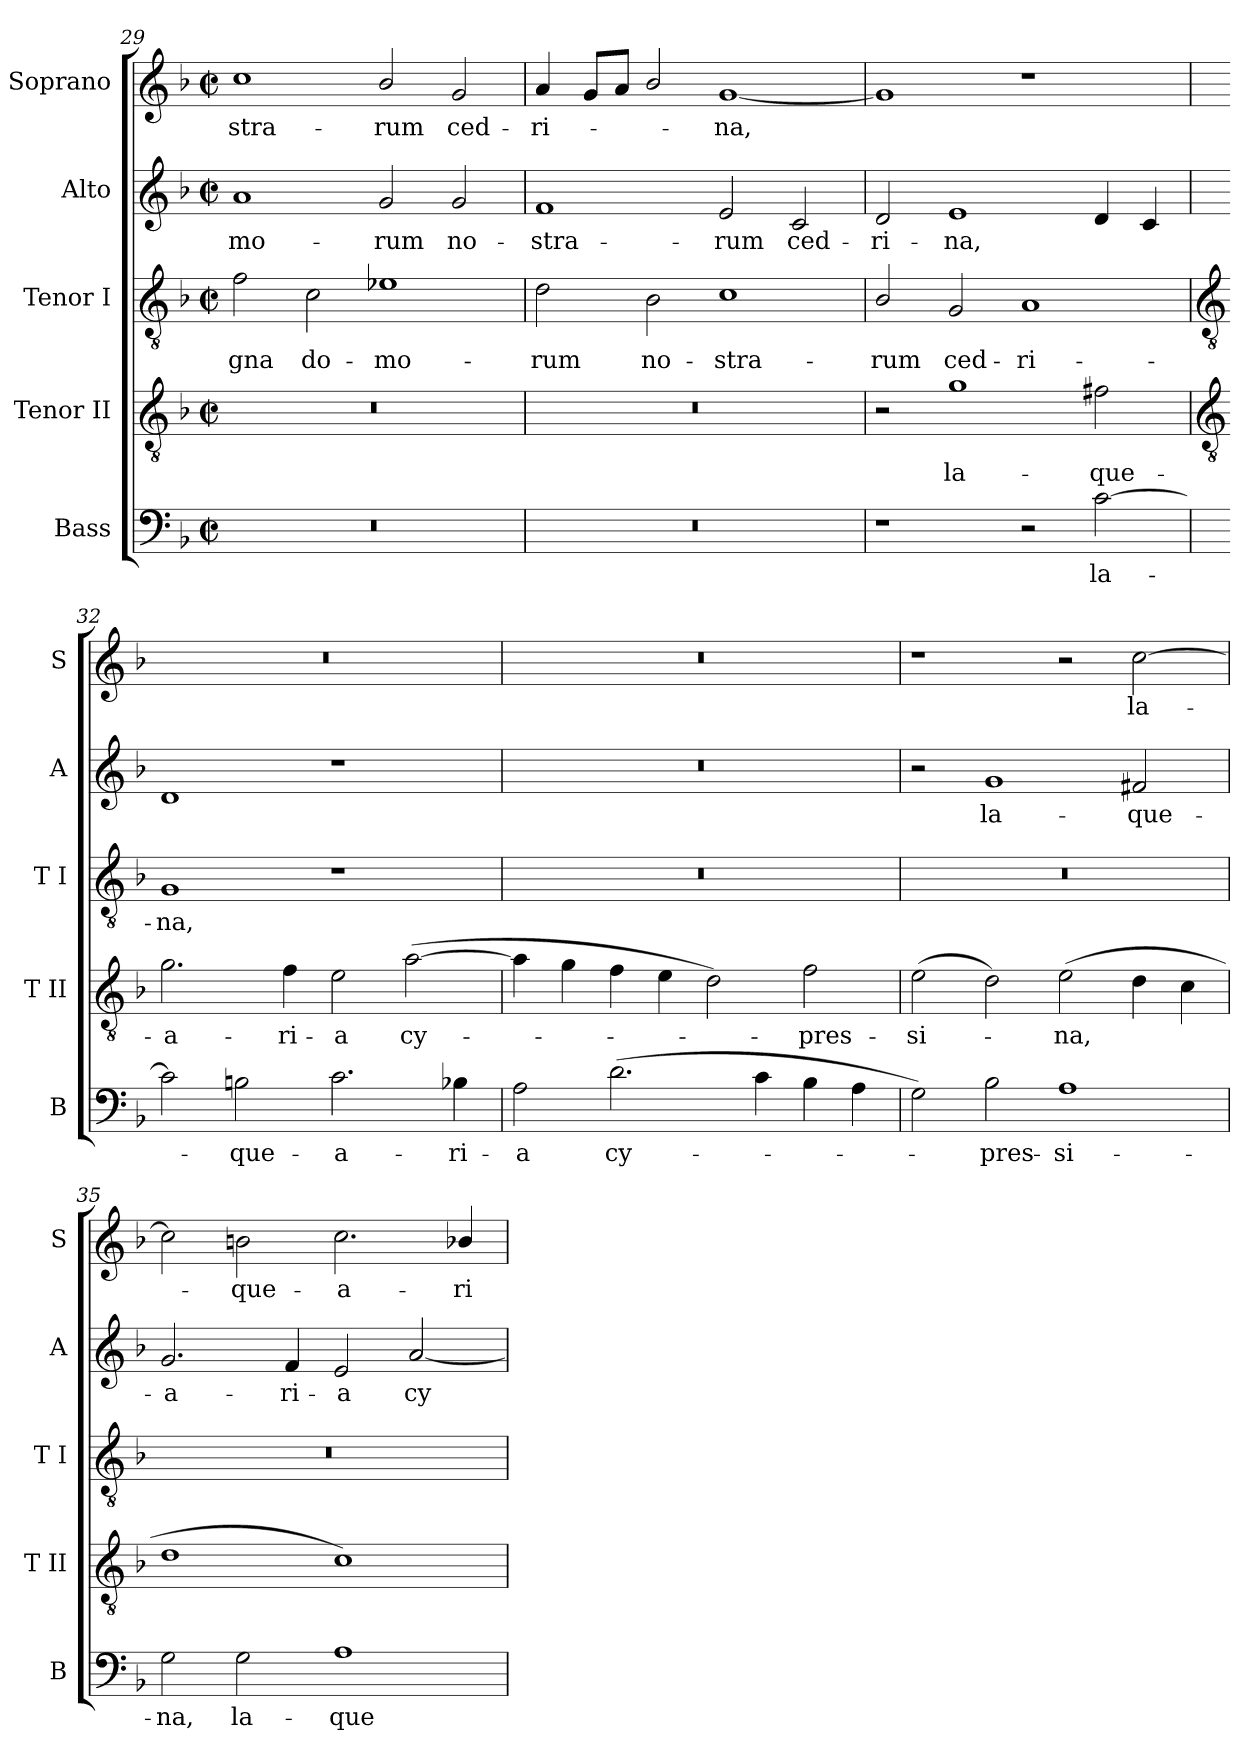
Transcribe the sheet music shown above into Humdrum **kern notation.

**kern	**text	**kern	**text	**kern	**text	**kern	**text	**kern	**text
*part5	*part5	*part4	*part4	*part3	*part3	*part2	*part2	*part1	*part1
*staff5	*staff5	*staff4	*staff4	*staff3	*staff3	*staff2	*staff2	*staff1	*staff1
*I"Bass	*	*I"Tenor II	*	*I"Tenor I	*	*I"Alto	*	*I"Soprano	*
*I'B	*	*I'T II	*	*I'T I	*	*I'A	*	*I'S	*
*clefF4	*	*clefGv2	*	*clefGv2	*	*clefG2	*	*clefG2	*
*k[b-]	*	*k[b-]	*	*k[b-]	*	*k[b-]	*	*k[b-]	*
*F:	*	*F:	*	*F:	*	*F:	*	*F:	*
*M4/2	*	*M4/2	*	*M4/2	*	*M4/2	*	*M4/2	*
*met(c|)	*	*met(c|)	*	*met(c|)	*	*met(c|)	*	*met(c|)	*
=29	=29	=29	=29	=29	=29	=29	=29	=29	=29
!	!	!	!	!	!LO:LY:b	!	!LO:LY:b	!	!LO:LY:b
0r	.	0r	.	2f	-gna	1a	-mo-	1cc	-stra-
!	!	!	!	!	!LO:LY:b	!	!	!	!
.	.	.	.	2c	do-	.	.	.	.
!	!	!	!	!	!LO:LY:b	!	!LO:LY:b	!	!LO:LY:b
.	.	.	.	1e-X	-mo-	2g	-rum	2b-/	-rum
!	!	!	!	!	!	!	!LO:LY:b	!	!LO:LY:b
.	.	.	.	.	.	2g	no-	2g	ced-
=30	=30	=30	=30	=30	=30	=30	=30	=30	=30
!	!	!	!	!	!LO:LY:b	!	!LO:LY:b	!	!LO:LY:b
0r	.	0r	.	2d	-rum	1f	-stra-	4a	-ri-
.	.	.	.	.	.	.	.	8gL	.
.	.	.	.	.	.	.	.	8aJ	.
!	!	!	!	!	!LO:LY:b	!	!	!	!
.	.	.	.	2B-	no-	.	.	2b-/	.
!	!	!	!	!	!LO:LY:b	!	!LO:LY:b	!	!LO:LY:b
.	.	.	.	1c	-stra-	2e	-rum	[1g	na,
!	!	!	!	!	!	!	!LO:LY:b	!	!
.	.	.	.	.	.	2c	ced-	.	.
=31	=31	=31	=31	=31	=31	=31	=31	=31	=31
!	!	!	!	!	!LO:LY:b	!	!LO:LY:b	!	!
1r	.	2r	.	2B-/	-rum	2d	-ri-	1g]	.
!	!	!	!LO:LY:b	!	!LO:LY:b	!	!LO:LY:b	!	!
.	.	1g	la-	2G	ced-	1e	-na,	.	.
!	!	!	!	!	!LO:LY:b	!	!	!	!
2r	.	.	.	1A	ri-	.	.	1r	.
!	!LO:LY:b	!	!LO:LY:b	!	!	!	!	!	!
[2c	la-	2f#X	-que-	.	.	4d	.	.	.
.	.	.	.	.	.	4c	.	.	.
!!LO:LB:g=z
=32	=32	=32	=32	=32	=32	=32	=32	=32	=32
*	*	*clefGv2	*	*clefGv2	*	*	*	*	*
!	!	!	!LO:LY:b	!	!LO:LY:b	!	!	!	!
2c]	.	2.g	-a-	1G	-na,	1d	.	0r	.
!	!LO:LY:b	!	!	!	!	!	!	!	!
2Bn	que-	.	.	.	.	.	.	.	.
!	!	!	!LO:LY:b	!	!	!	!	!	!
.	.	4f	-ri-	.	.	.	.	.	.
!	!LO:LY:b	!	!LO:LY:b	!	!	!	!	!	!
2.c	-a-	2e	-a	1r	.	1r	.	.	.
!	!	!	!LO:LY:b	!	!	!	!	!	!
.	.	(>[2a	cy-	.	.	.	.	.	.
!	!LO:LY:b	!	!	!	!	!	!	!	!
4B-X	-ri-	.	.	.	.	.	.	.	.
=33	=33	=33	=33	=33	=33	=33	=33	=33	=33
!	!LO:LY:b	!	!	!	!	!	!	!	!
2A	-a	4a]	.	0r	.	0r	.	0r	.
.	.	4g	.	.	.	.	.	.	.
!	!LO:LY:b	!	!	!	!	!	!	!	!
(>2.d	cy-	4f	.	.	.	.	.	.	.
.	.	4e	.	.	.	.	.	.	.
.	.	2d)	.	.	.	.	.	.	.
4c	.	.	.	.	.	.	.	.	.
!	!	!	!LO:LY:b	!	!	!	!	!	!
4B-	.	2f	pres-	.	.	.	.	.	.
4A	.	.	.	.	.	.	.	.	.
=34	=34	=34	=34	=34	=34	=34	=34	=34	=34
!	!	!	!LO:LY:b	!	!	!	!	!	!
2G)	.	(>2e	-si-	0r	.	2r	.	1r	.
!	!LO:LY:b	!	!	!	!	!	!LO:LY:b	!	!
2B-	pres-	2d)	.	.	.	1g	la-	.	.
!	!LO:LY:b	!	!LO:LY:b	!	!	!	!	!	!
1A	-si-	(>2e	na,	.	.	.	.	2r	.
!	!	!	!	!	!	!	!LO:LY:b	!	!LO:LY:b
.	.	4d	.	.	.	2f#X	-que-	[2cc	la-
.	.	4c	.	.	.	.	.	.	.
=35	=35	=35	=35	=35	=35	=35	=35	=35	=35
!	!LO:LY:b	!	!	!	!	!	!LO:LY:b	!	!
2G	-na,	1d	.	0r	.	2.g	-a-	2cc]	.
!	!LO:LY:b	!	!	!	!	!	!	!	!LO:LY:b
2G	la-	.	.	.	.	.	.	2bn	que-
!	!	!	!	!	!	!	!LO:LY:b	!	!
.	.	.	.	.	.	4f	-ri-	.	.
!	!LO:LY:b	!	!	!	!	!	!LO:LY:b	!	!LO:LY:b
1A	-que-	1c)	.	.	.	2e	-a	2.cc	-a-
!	!	!	!	!	!	!	!LO:LY:b	!	!
.	.	.	.	.	.	[2a	cy-	.	.
!	!	!	!	!	!	!	!	!	!LO:LY:b
.	.	.	.	.	.	.	.	4b-X/	-ri-
=	=	=	=	=	=	=	=	=	=
*-	*-	*-	*-	*-	*-	*-	*-	*-	*-
